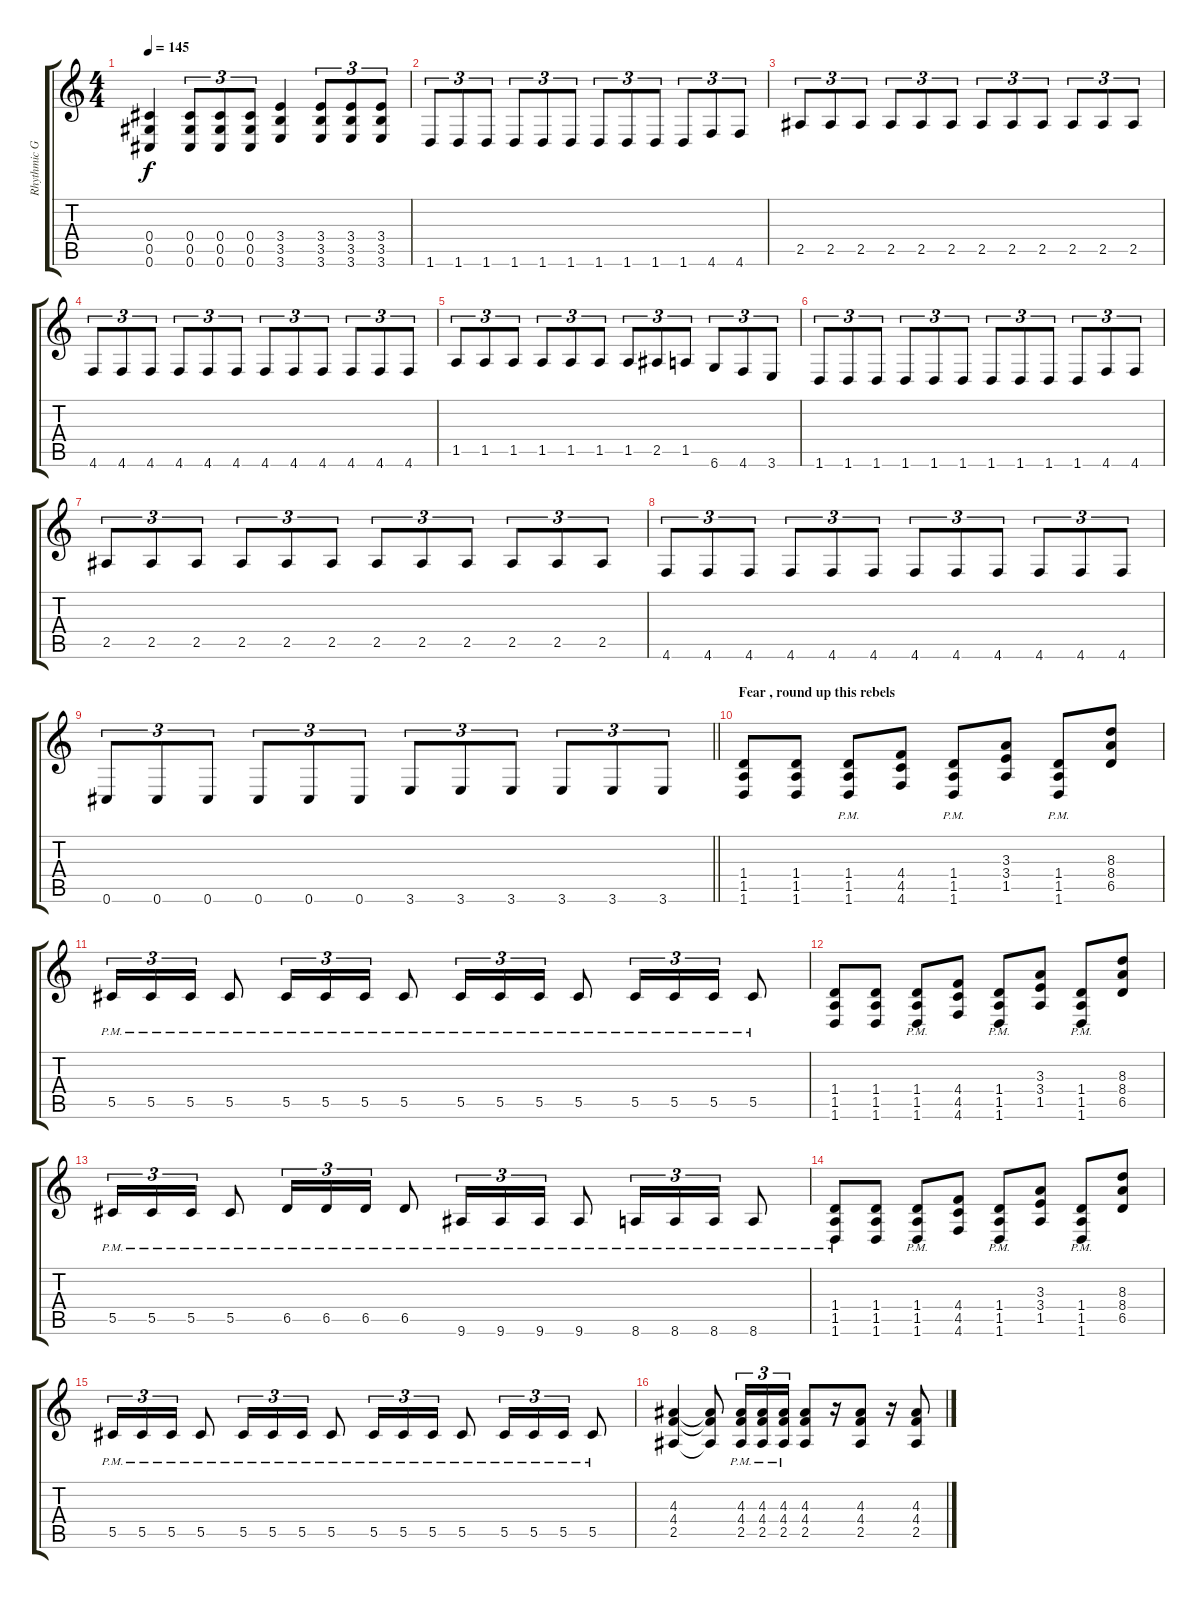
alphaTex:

\track ("Rhythmic Guitar" "Rhythmic G") {instrument distortionguitar}
\staff {score tabs}
\tuning (Eb4 Bb3 Gb3 Db3 Ab2 Db2) {hide}
\ts (4 4)
\tempo 145
\clef g2
\ks c
(0.4 0.5 0.6).4{dy f} (0.4 0.5 0.6).8{tu (3 2)} (0.4 0.5 0.6).8{tu (3 2)} (0.4 0.5 0.6).8{tu (3 2)} (3.4 3.5 3.6).4 (3.4 3.5 3.6).8{tu (3 2)} (3.4 3.5 3.6).8{tu (3 2)} (3.4 3.5 3.6).8{tu (3 2)} |
1.6.8{tu (3 2)} 1.6.8{tu (3 2)} 1.6.8{tu (3 2)} 1.6.8{tu (3 2)} 1.6.8{tu (3 2)} 1.6.8{tu (3 2)} 1.6.8{tu (3 2)} 1.6.8{tu (3 2)} 1.6.8{tu (3 2)} 1.6.8{tu (3 2)} 4.6.8{tu (3 2)} 4.6.8{tu (3 2)} |
2.5.8{tu (3 2)} 2.5.8{tu (3 2)} 2.5.8{tu (3 2)} 2.5.8{tu (3 2)} 2.5.8{tu (3 2)} 2.5.8{tu (3 2)} 2.5.8{tu (3 2)} 2.5.8{tu (3 2)} 2.5.8{tu (3 2)} 2.5.8{tu (3 2)} 2.5.8{tu (3 2)} 2.5.8{tu (3 2)} |
4.6.8{tu (3 2)} 4.6.8{tu (3 2)} 4.6.8{tu (3 2)} 4.6.8{tu (3 2)} 4.6.8{tu (3 2)} 4.6.8{tu (3 2)} 4.6.8{tu (3 2)} 4.6.8{tu (3 2)} 4.6.8{tu (3 2)} 4.6.8{tu (3 2)} 4.6.8{tu (3 2)} 4.6.8{tu (3 2)} |
1.5.8{tu (3 2)} 1.5.8{tu (3 2)} 1.5.8{tu (3 2)} 1.5.8{tu (3 2)} 1.5.8{tu (3 2)} 1.5.8{tu (3 2)} 1.5.8{tu (3 2)} 2.5.8{tu (3 2)} 1.5.8{tu (3 2)} 6.6.8{tu (3 2)} 4.6.8{tu (3 2)} 3.6.8{tu (3 2)} |
1.6.8{tu (3 2)} 1.6.8{tu (3 2)} 1.6.8{tu (3 2)} 1.6.8{tu (3 2)} 1.6.8{tu (3 2)} 1.6.8{tu (3 2)} 1.6.8{tu (3 2)} 1.6.8{tu (3 2)} 1.6.8{tu (3 2)} 1.6.8{tu (3 2)} 4.6.8{tu (3 2)} 4.6.8{tu (3 2)} |
2.5.8{tu (3 2)} 2.5.8{tu (3 2)} 2.5.8{tu (3 2)} 2.5.8{tu (3 2)} 2.5.8{tu (3 2)} 2.5.8{tu (3 2)} 2.5.8{tu (3 2)} 2.5.8{tu (3 2)} 2.5.8{tu (3 2)} 2.5.8{tu (3 2)} 2.5.8{tu (3 2)} 2.5.8{tu (3 2)} |
4.6.8{tu (3 2)} 4.6.8{tu (3 2)} 4.6.8{tu (3 2)} 4.6.8{tu (3 2)} 4.6.8{tu (3 2)} 4.6.8{tu (3 2)} 4.6.8{tu (3 2)} 4.6.8{tu (3 2)} 4.6.8{tu (3 2)} 4.6.8{tu (3 2)} 4.6.8{tu (3 2)} 4.6.8{tu (3 2)} |
\barLineRight lightlight
0.6.8{tu (3 2)} 0.6.8{tu (3 2)} 0.6.8{tu (3 2)} 0.6.8{tu (3 2)} 0.6.8{tu (3 2)} 0.6.8{tu (3 2)} 3.6.8{tu (3 2)} 3.6.8{tu (3 2)} 3.6.8{tu (3 2)} 3.6.8{tu (3 2)} 3.6.8{tu (3 2)} 3.6.8{tu (3 2)} |
\section ("" "Fear , round up this rebels")
(1.4 1.5 1.6).8 (1.4 1.5 1.6).8 (1.4{pm} 1.5{pm} 1.6{pm}).8 (4.4 4.5 4.6).8 (1.4{pm} 1.5{pm} 1.6{pm}).8 (3.3 3.4 1.5).8 (1.4{pm} 1.5{pm} 1.6{pm}).8 (8.3 8.4 6.5).8 |
5.5{pm}.16{tu (3 2)} 5.5{pm}.16{tu (3 2)} 5.5{pm}.16{tu (3 2)} 5.5{pm}.8 5.5{pm}.16{tu (3 2)} 5.5{pm}.16{tu (3 2)} 5.5{pm}.16{tu (3 2)} 5.5{pm}.8 5.5{pm}.16{tu (3 2)} 5.5{pm}.16{tu (3 2)} 5.5{pm}.16{tu (3 2)} 5.5{pm}.8 5.5{pm}.16{tu (3 2)} 5.5{pm}.16{tu (3 2)} 5.5{pm}.16{tu (3 2)} 5.5{pm}.8 |
(1.4 1.5 1.6).8 (1.4 1.5 1.6).8 (1.4{pm} 1.5{pm} 1.6{pm}).8 (4.4 4.5 4.6).8 (1.4{pm} 1.5{pm} 1.6{pm}).8 (3.3 3.4 1.5).8 (1.4{pm} 1.5{pm} 1.6{pm}).8 (8.3 8.4 6.5).8 |
5.5{pm}.16{tu (3 2)} 5.5{pm}.16{tu (3 2)} 5.5{pm}.16{tu (3 2)} 5.5{pm}.8 6.5{pm}.16{tu (3 2)} 6.5{pm}.16{tu (3 2)} 6.5{pm}.16{tu (3 2)} 6.5{pm}.8 9.6{pm}.16{tu (3 2)} 9.6{pm}.16{tu (3 2)} 9.6{pm}.16{tu (3 2)} 9.6{pm}.8 8.6{pm}.16{tu (3 2)} 8.6{pm}.16{tu (3 2)} 8.6{pm}.16{tu (3 2)} 8.6{pm}.8 |
(1.4{pm} 1.5{pm} 1.6{pm}).8 (1.4 1.5 1.6).8 (1.4{pm} 1.5{pm} 1.6{pm}).8 (4.4 4.5 4.6).8 (1.4{pm} 1.5{pm} 1.6{pm}).8 (3.3 3.4 1.5).8 (1.4{pm} 1.5{pm} 1.6{pm}).8 (8.3 8.4 6.5).8 |
5.5{pm}.16{tu (3 2)} 5.5{pm}.16{tu (3 2)} 5.5{pm}.16{tu (3 2)} 5.5{pm}.8 5.5{pm}.16{tu (3 2)} 5.5{pm}.16{tu (3 2)} 5.5{pm}.16{tu (3 2)} 5.5{pm}.8 5.5{pm}.16{tu (3 2)} 5.5{pm}.16{tu (3 2)} 5.5{pm}.16{tu (3 2)} 5.5{pm}.8 5.5{pm}.16{tu (3 2)} 5.5{pm}.16{tu (3 2)} 5.5{pm}.16{tu (3 2)} 5.5{pm}.8 |
(4.3 4.4 2.5).4 (4.3{t} 4.4{t} 2.5{t}).8 (4.3{pm} 4.4{pm} 2.5{pm}).16{tu (3 2)} (4.3{pm} 4.4{pm} 2.5{pm}).16{tu (3 2)} (4.3{pm} 4.4{pm} 2.5{pm}).16{tu (3 2)} (4.3 4.4 2.5).8 r.16 (4.3 4.4 2.5).8 r.16 (4.3 4.4 2.5).8
